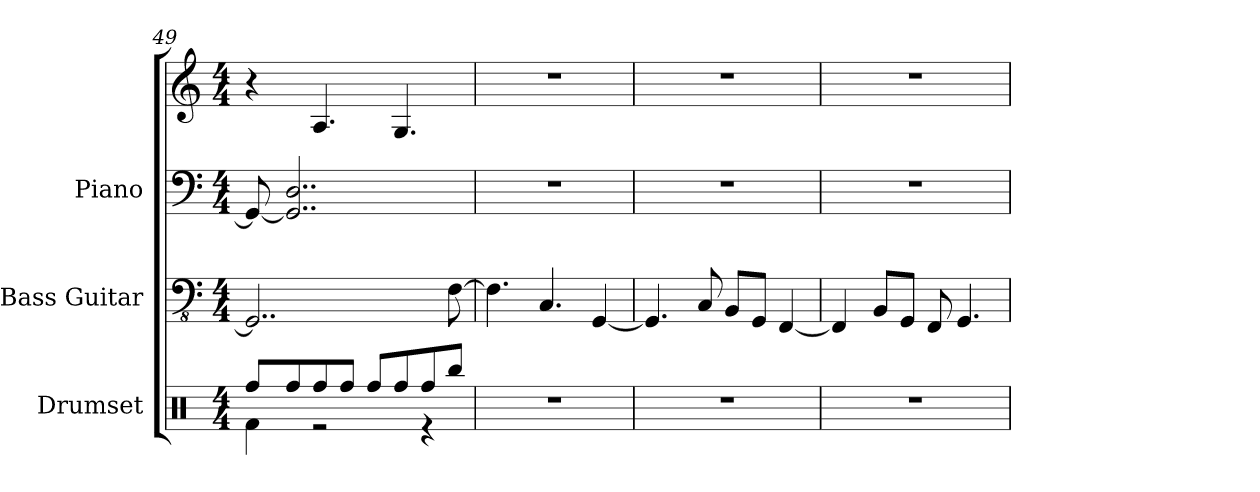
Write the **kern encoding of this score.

**kern	**kern	**kern	**kern
*part3	*part2	*part1	*part1
*staff4	*staff3	*staff2	*staff1
*I"Drumset	*I"Bass Guitar	*I"Piano	*
*I'Drs.	*I'B. Guit.	*I'Pno.	*
*clefX	*clefFv4	*clefF4	*clefG2
*k[]	*k[]	*k[]	*k[]
*M4/4	*M4/4	*M4/4	*M4/4
=49	=49	=49	=49
*^	*	*	*
8Rff/L	4Rf\	2..GGG/]	8GG/_	4r
8Rff/	.	.	2..GG/] 2..D/	.
8Rff/	2r	.	.	4.A/
8Rff/J	.	.	.	.
8Rff/L	.	.	.	.
8Rff/	.	.	.	4.G/
8Rff/	4r	.	.	.
8Rbb/J	.	[8FF\	.	.
*v	*v	*	*	*
=50	=50	=50	=50
1r	4.FF\]	1r	1r
.	4.CC/	.	.
.	[4GGG/	.	.
!!LO:PB:g=z
=51	=51	=51	=51
1r	4.GGG/]	1r	1r
.	8CC/	.	.
.	8BBB/L	.	.
.	8GGG/J	.	.
.	[4FFF/	.	.
=52	=52	=52	=52
1r	4FFF/]	1r	1r
.	8BBB/L	.	.
.	8GGG/J	.	.
.	8FFF/	.	.
.	4.GGG/	.	.
=	=	=	=
*-	*-	*-	*-
